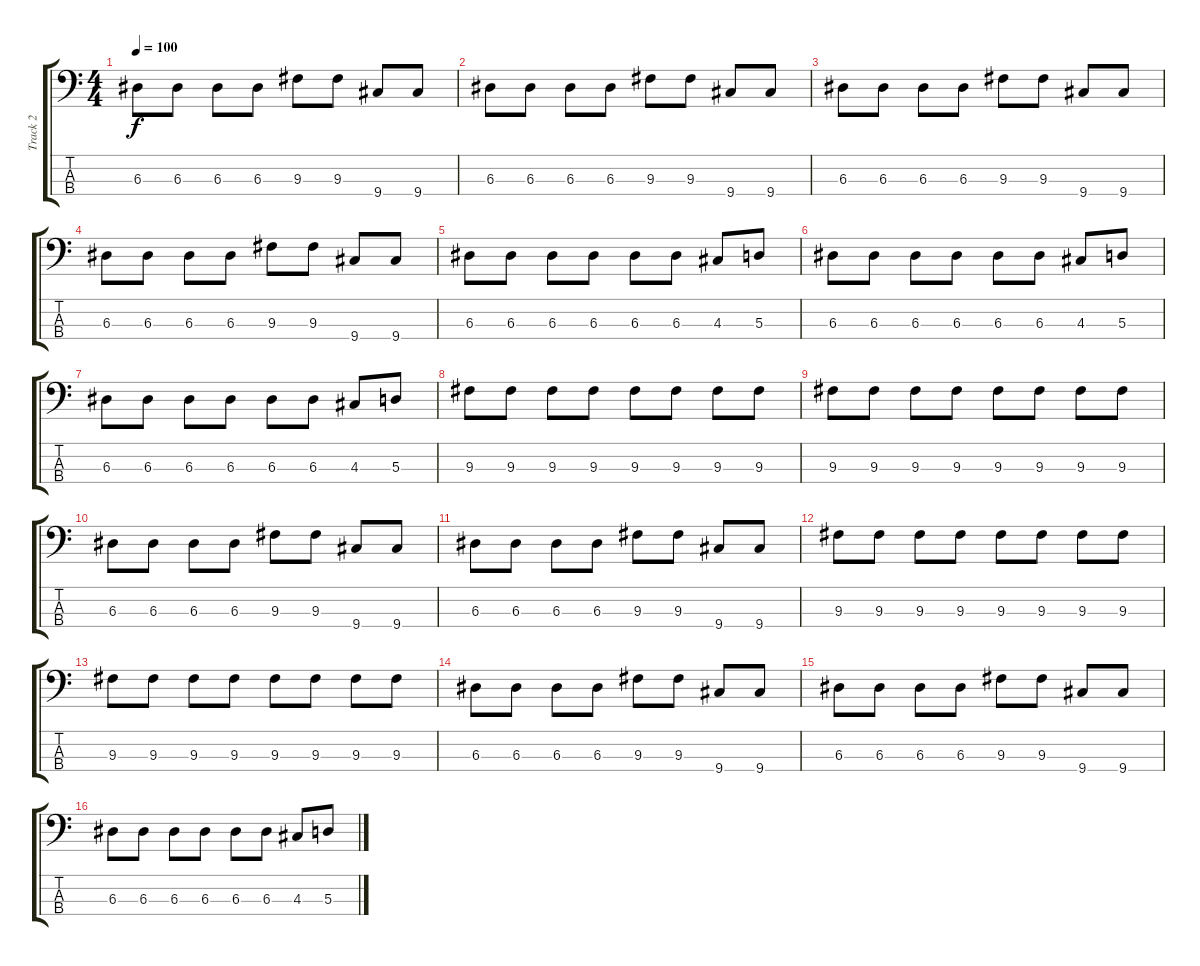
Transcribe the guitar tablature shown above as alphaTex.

\track ("Track 2" "Track 2") {instrument electricbassfinger}
\staff {score tabs}
\tuning (G2 D2 A1 E1) {hide}
\ts (4 4)
\tempo 100
\clef f4
\ks c
6.3.8{dy f instrument electricbassfinger} 6.3.8 6.3.8 6.3.8 9.3.8 9.3.8 9.4.8 9.4.8 |
6.3.8 6.3.8 6.3.8 6.3.8 9.3.8 9.3.8 9.4.8 9.4.8 |
6.3.8 6.3.8 6.3.8 6.3.8 9.3.8 9.3.8 9.4.8 9.4.8 |
6.3.8 6.3.8 6.3.8 6.3.8 9.3.8 9.3.8 9.4.8 9.4.8 |
6.3.8 6.3.8 6.3.8 6.3.8 6.3.8 6.3.8 4.3.8 5.3.8 |
6.3.8 6.3.8 6.3.8 6.3.8 6.3.8 6.3.8 4.3.8 5.3.8 |
6.3.8 6.3.8 6.3.8 6.3.8 6.3.8 6.3.8 4.3.8 5.3.8 |
9.3.8 9.3.8 9.3.8 9.3.8 9.3.8 9.3.8 9.3.8 9.3.8 |
9.3.8 9.3.8 9.3.8 9.3.8 9.3.8 9.3.8 9.3.8 9.3.8 |
6.3.8 6.3.8 6.3.8 6.3.8 9.3.8 9.3.8 9.4.8 9.4.8 |
6.3.8 6.3.8 6.3.8 6.3.8 9.3.8 9.3.8 9.4.8 9.4.8 |
9.3.8 9.3.8 9.3.8 9.3.8 9.3.8 9.3.8 9.3.8 9.3.8 |
9.3.8 9.3.8 9.3.8 9.3.8 9.3.8 9.3.8 9.3.8 9.3.8 |
6.3.8 6.3.8 6.3.8 6.3.8 9.3.8 9.3.8 9.4.8 9.4.8 |
6.3.8 6.3.8 6.3.8 6.3.8 9.3.8 9.3.8 9.4.8 9.4.8 |
6.3.8 6.3.8 6.3.8 6.3.8 6.3.8 6.3.8 4.3.8 5.3.8
